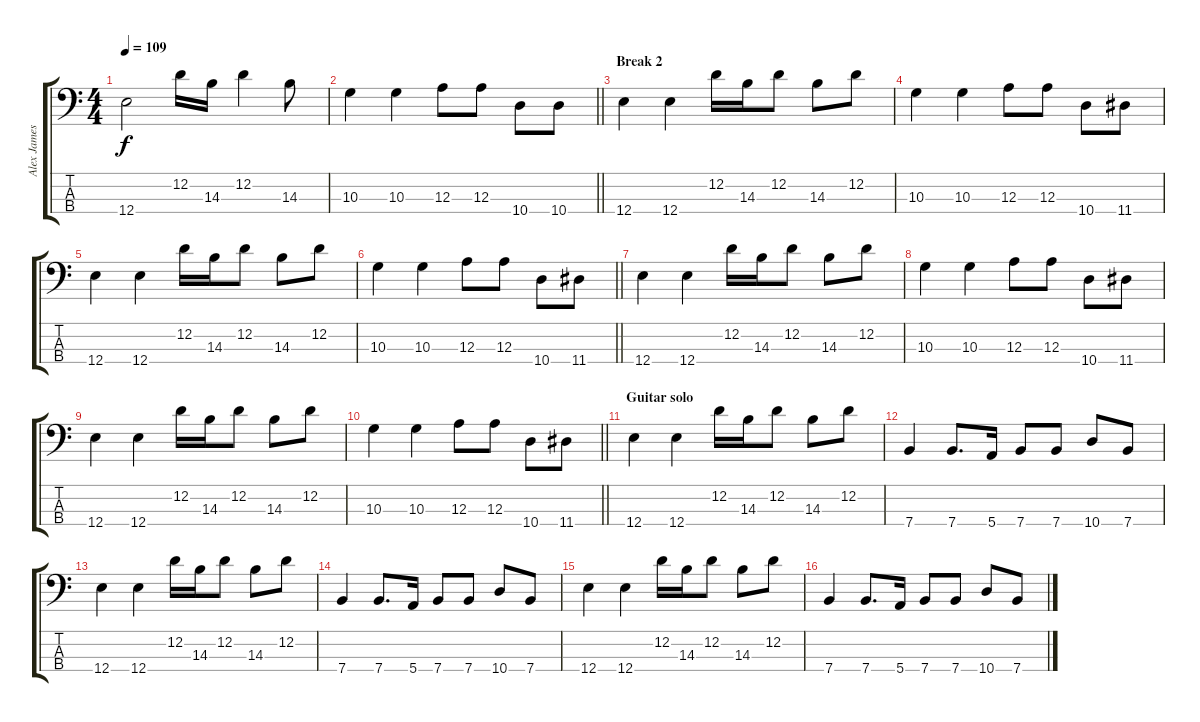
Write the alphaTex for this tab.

\track ("Alex James - Bass" "Alex James") {instrument electricbassfinger}
\staff {score tabs}
\tuning (G2 D2 A1 E1) {hide}
\ts (4 4)
\tempo 109
\clef f4
\ks c
12.4.2{dy f} 12.2.16 14.3.16 12.2.4 14.3.8 |
\barLineRight lightlight
10.3.4 10.3.4 12.3.8 12.3.8 10.4.8 10.4.8 |
\section ("" "Break 2")
12.4.4 12.4.4 12.2.16 14.3.16 12.2.8 14.3.8 12.2.8 |
10.3.4 10.3.4 12.3.8 12.3.8 10.4.8 11.4.8 |
12.4.4 12.4.4 12.2.16 14.3.16 12.2.8 14.3.8 12.2.8 |
\barLineRight lightlight
10.3.4 10.3.4 12.3.8 12.3.8 10.4.8 11.4.8 |
12.4.4 12.4.4 12.2.16 14.3.16 12.2.8 14.3.8 12.2.8 |
10.3.4 10.3.4 12.3.8 12.3.8 10.4.8 11.4.8 |
12.4.4 12.4.4 12.2.16 14.3.16 12.2.8 14.3.8 12.2.8 |
\barLineRight lightlight
10.3.4 10.3.4 12.3.8 12.3.8 10.4.8 11.4.8 |
\section ("" "Guitar solo")
12.4.4 12.4.4 12.2.16 14.3.16 12.2.8 14.3.8 12.2.8 |
7.4.4 7.4.8{d} 5.4.16 7.4.8 7.4.8 10.4.8 7.4.8 |
12.4.4 12.4.4 12.2.16 14.3.16 12.2.8 14.3.8 12.2.8 |
7.4.4 7.4.8{d} 5.4.16 7.4.8 7.4.8 10.4.8 7.4.8 |
12.4.4 12.4.4 12.2.16 14.3.16 12.2.8 14.3.8 12.2.8 |
7.4.4 7.4.8{d} 5.4.16 7.4.8 7.4.8 10.4.8 7.4.8
